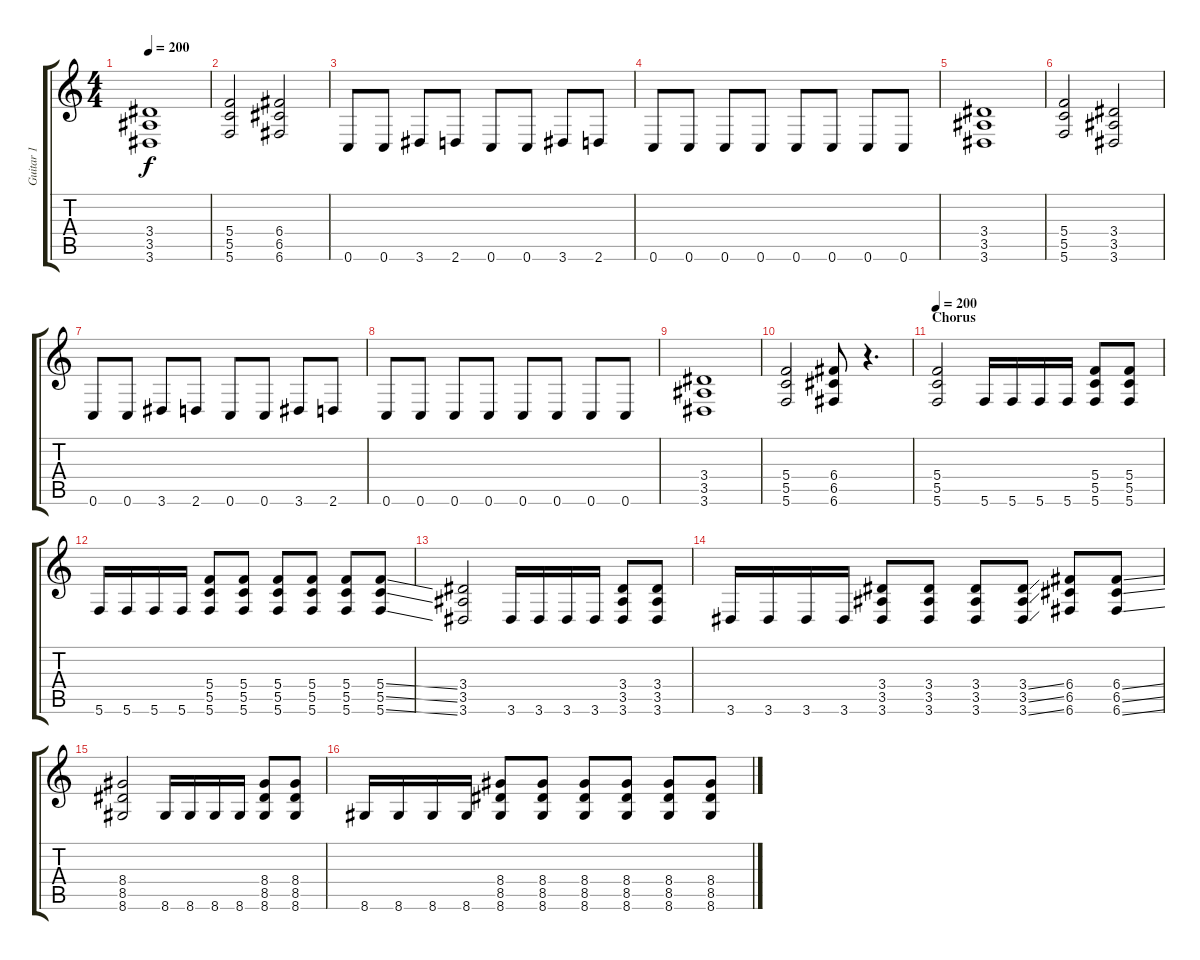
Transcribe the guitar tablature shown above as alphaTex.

\track ("Guitar 1" "Guitar 1") {instrument overdrivenguitar}
\staff {score tabs}
\tuning (D4 A3 F3 C3 G2 C2) {hide}
\ts (4 4)
\tempo 200
\clef g2
\ks c
(3.4 3.5 3.6).1{dy f} |
(5.4 5.5 5.6).2 (6.4 6.5 6.6).2 |
0.6.8 0.6.8 3.6.8 2.6.8 0.6.8 0.6.8 3.6.8 2.6.8 |
0.6.8 0.6.8 0.6.8 0.6.8 0.6.8 0.6.8 0.6.8 0.6.8 |
(3.4 3.5 3.6).1 |
(5.4 5.5 5.6).2 (3.4 3.5 3.6).2 |
0.6.8 0.6.8 3.6.8 2.6.8 0.6.8 0.6.8 3.6.8 2.6.8 |
0.6.8 0.6.8 0.6.8 0.6.8 0.6.8 0.6.8 0.6.8 0.6.8 |
(3.4 3.5 3.6).1 |
(5.4 5.5 5.6).2 (6.4 6.5 6.6).8 r.4{d} |
\section ("" "Chorus")
\tempo 200
(5.4 5.5 5.6).2 5.6.16 5.6.16 5.6.16 5.6.16 (5.4 5.5 5.6).8 (5.4 5.5 5.6).8 |
5.6.16 5.6.16 5.6.16 5.6.16 (5.4 5.5 5.6).8 (5.4 5.5 5.6).8 (5.4 5.5 5.6).8 (5.4 5.5 5.6).8 (5.4 5.5 5.6).8 (5.4{ss} 5.5{ss} 5.6{ss}).8 |
(3.4 3.5 3.6).2 3.6.16 3.6.16 3.6.16 3.6.16 (3.4 3.5 3.6).8 (3.4 3.5 3.6).8 |
3.6.16 3.6.16 3.6.16 3.6.16 (3.4 3.5 3.6).8 (3.4 3.5 3.6).8 (3.4 3.5 3.6).8 (3.4{ss} 3.5{ss} 3.6{ss}).8 (6.4 6.5 6.6).8 (6.4{ss} 6.5{ss} 6.6{ss}).8 |
(8.4 8.5 8.6).2 8.6.16 8.6.16 8.6.16 8.6.16 (8.4 8.5 8.6).8 (8.4 8.5 8.6).8 |
8.6.16 8.6.16 8.6.16 8.6.16 (8.4 8.5 8.6).8 (8.4 8.5 8.6).8 (8.4 8.5 8.6).8 (8.4 8.5 8.6).8 (8.4 8.5 8.6).8 (8.4{ss} 8.5{ss} 8.6{ss}).8
